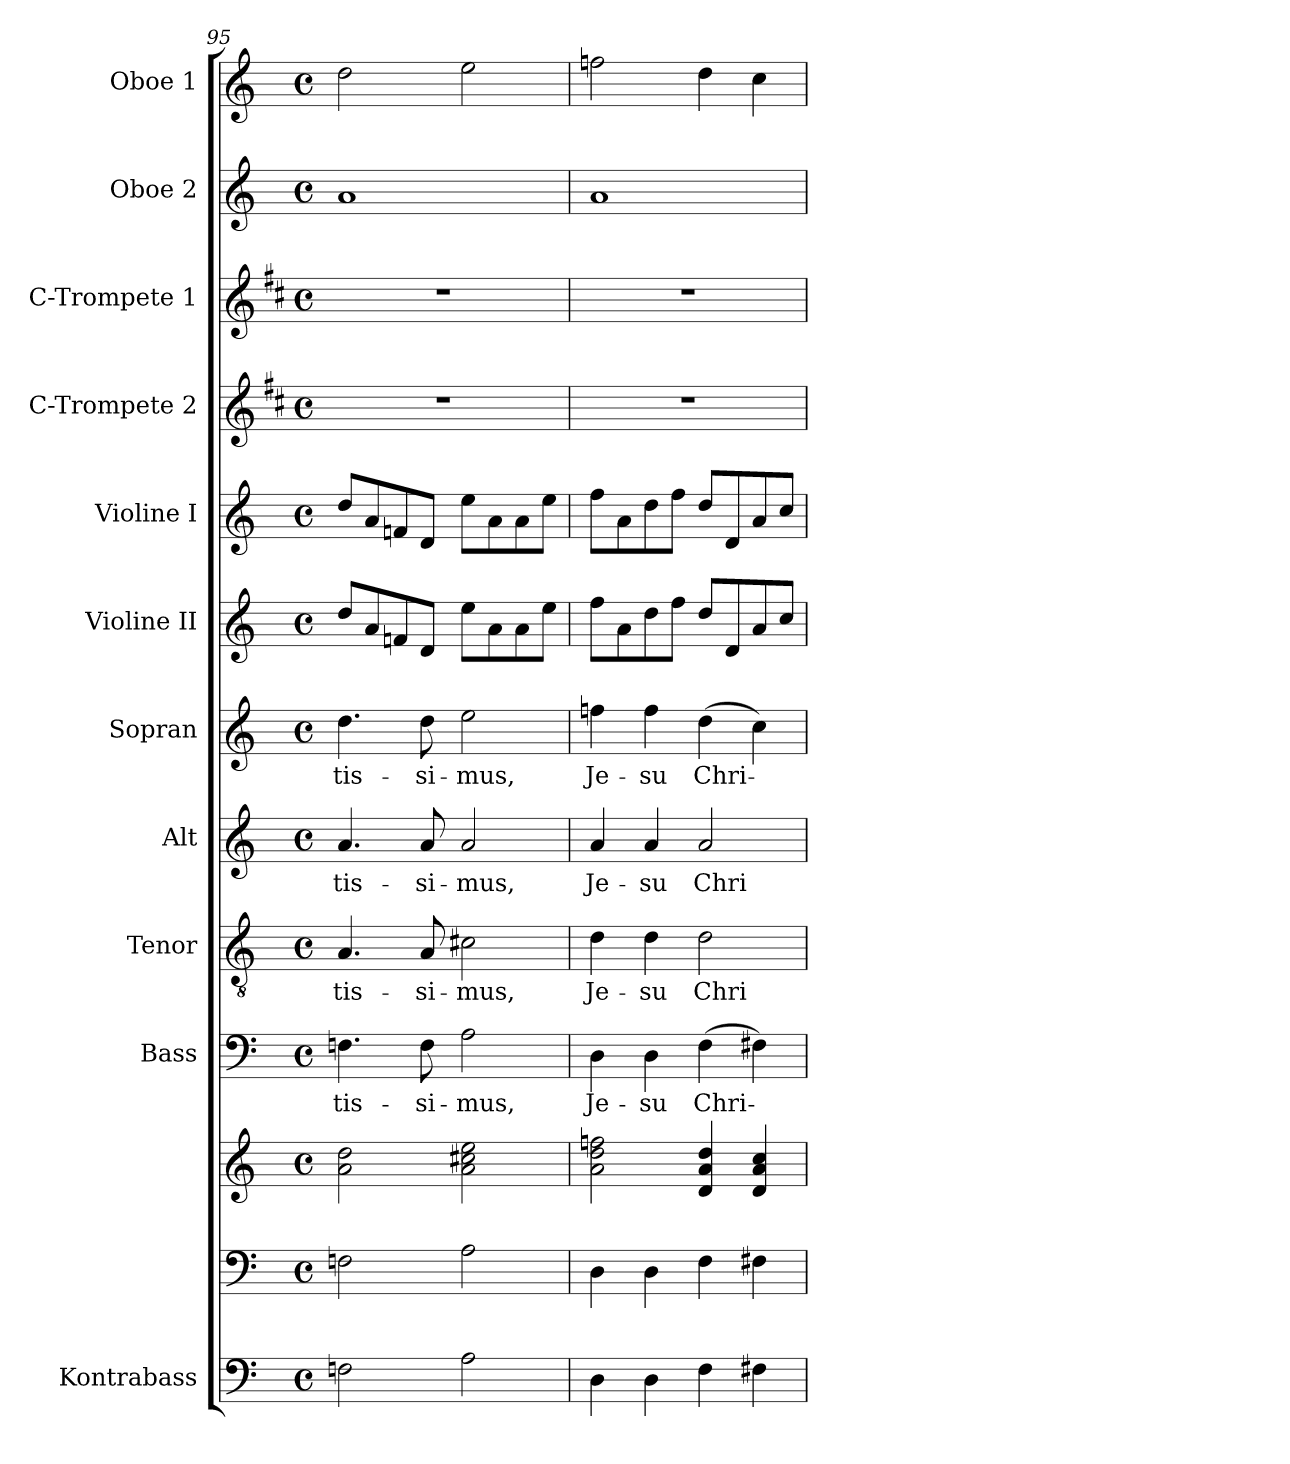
**kern	**kern	**kern	**kern	**text	**kern	**text	**kern	**text	**kern	**text	**kern	**kern	**kern	**kern	**kern	**kern
*part12	*part11	*part11	*part10	*part10	*part9	*part9	*part8	*part8	*part7	*part7	*part6	*part5	*part4	*part3	*part2	*part1
*staff13	*staff12	*staff11	*staff10	*staff10	*staff9	*staff9	*staff8	*staff8	*staff7	*staff7	*staff6	*staff5	*staff4	*staff3	*staff2	*staff1
*I"Kontrabass	*	*	*I"Bass	*	*I"Tenor	*	*I"Alt	*	*I"Sopran	*	*I"Violine II	*I"Violine I	*I"C-Trompete 2	*I"C-Trompete 1	*I"Oboe 2	*I"Oboe 1
*I'Kb.	*	*	*I'B.	*	*I'T.	*	*I'A.	*	*I'S.	*	*I'Vl. II	*I'Vl. I	*I'C Trp. 2	*I'C Trp. 1	*I'Ob. 2	*I'Ob. 1
*clefF4	*clefF4	*clefG2	*clefF4	*	*clefGv2	*	*clefG2	*	*clefG2	*	*clefG2	*clefG2	*clefG2	*clefG2	*clefG2	*clefG2
*ITrd7c12	*	*	*	*	*	*	*	*	*	*	*	*	*ITrd1c2	*ITrd1c2	*	*
*k[]	*k[]	*k[]	*k[]	*	*k[]	*	*k[]	*	*k[]	*	*k[]	*k[]	*k[]	*k[]	*k[]	*k[]
*C:	*C:	*C:	*C:	*	*C:	*	*C:	*	*C:	*	*C:	*C:	*C:	*C:	*C:	*C:
*M4/4	*M4/4	*M4/4	*M4/4	*	*M4/4	*	*M4/4	*	*M4/4	*	*M4/4	*M4/4	*M4/4	*M4/4	*M4/4	*M4/4
*met(c)	*met(c)	*met(c)	*met(c)	*	*met(c)	*	*met(c)	*	*met(c)	*	*met(c)	*met(c)	*met(c)	*met(c)	*met(c)	*met(c)
=95	=95	=95	=95	=95	=95	=95	=95	=95	=95	=95	=95	=95	=95	=95	=95	=95
!	!	!	!	!LO:LY:b	!	!LO:LY:b	!	!LO:LY:b	!	!LO:LY:b	!	!	!	!	!	!
2FFn\	2Fn\	2a\ 2dd\	4.Fn\	-tis-	4.A/	-tis-	4.a/	-tis-	4.dd\	-tis-	8dd/L	8dd/L	1r	1r	1a	2dd\
.	.	.	.	.	.	.	.	.	.	.	8a/	8a/	.	.	.	.
.	.	.	.	.	.	.	.	.	.	.	8fn/	8fn/	.	.	.	.
!	!	!	!	!LO:LY:b	!	!LO:LY:b	!	!LO:LY:b	!	!LO:LY:b	!	!	!	!	!	!
.	.	.	8F\	-si-	8A/	-si-	8a/	-si-	8dd\	-si-	8d/J	8d/J	.	.	.	.
!	!	!	!	!LO:LY:b	!	!LO:LY:b	!	!LO:LY:b	!	!LO:LY:b	!	!	!	!	!	!
2AA\	2A\	2a\ 2cc#X\ 2ee\	2A\	-mus,	2c#X\	-mus,	2a/	-mus,	2ee\	-mus,	8ee\L	8ee\L	.	.	.	2ee\
.	.	.	.	.	.	.	.	.	.	.	8a\	8a\	.	.	.	.
.	.	.	.	.	.	.	.	.	.	.	8a\	8a\	.	.	.	.
.	.	.	.	.	.	.	.	.	.	.	8ee\J	8ee\J	.	.	.	.
=96	=96	=96	=96	=96	=96	=96	=96	=96	=96	=96	=96	=96	=96	=96	=96	=96
!	!	!	!	!LO:LY:b	!	!LO:LY:b	!	!LO:LY:b	!	!LO:LY:b	!	!	!	!	!	!
4DD\	4D\	2a\ 2dd\ 2ffn\	4D\	Je-	4d\	Je-	4a/	Je-	4ffn\	Je-	8ff\L	8ff\L	1r	1r	1a	2ffn\
.	.	.	.	.	.	.	.	.	.	.	8a\	8a\	.	.	.	.
!	!	!	!	!LO:LY:b	!	!LO:LY:b	!	!LO:LY:b	!	!LO:LY:b	!	!	!	!	!	!
4DD\	4D\	.	4D\	-su	4d\	-su	4a/	-su	4ff\	-su	8dd\	8dd\	.	.	.	.
.	.	.	.	.	.	.	.	.	.	.	8ff\J	8ff\J	.	.	.	.
!	!	!	!	!LO:LY:b	!	!LO:LY:b	!	!LO:LY:b	!	!LO:LY:b	!	!	!	!	!	!
4FF\	4F\	4d/ 4a/ 4dd/	(>4F\	Chri-	2d\	Chri-	2a/	Chri-	(>4dd\	Chri-	8dd/L	8dd/L	.	.	.	4dd\
.	.	.	.	.	.	.	.	.	.	.	8d/	8d/	.	.	.	.
4FF#X\	4F#X\	4d/ 4a/ 4cc/	4F#X\)	.	.	.	.	.	4cc\)	.	8a/	8a/	.	.	.	4cc\
.	.	.	.	.	.	.	.	.	.	.	8cc/J	8cc/J	.	.	.	.
=	=	=	=	=	=	=	=	=	=	=	=	=	=	=	=	=
*-	*-	*-	*-	*-	*-	*-	*-	*-	*-	*-	*-	*-	*-	*-	*-	*-
